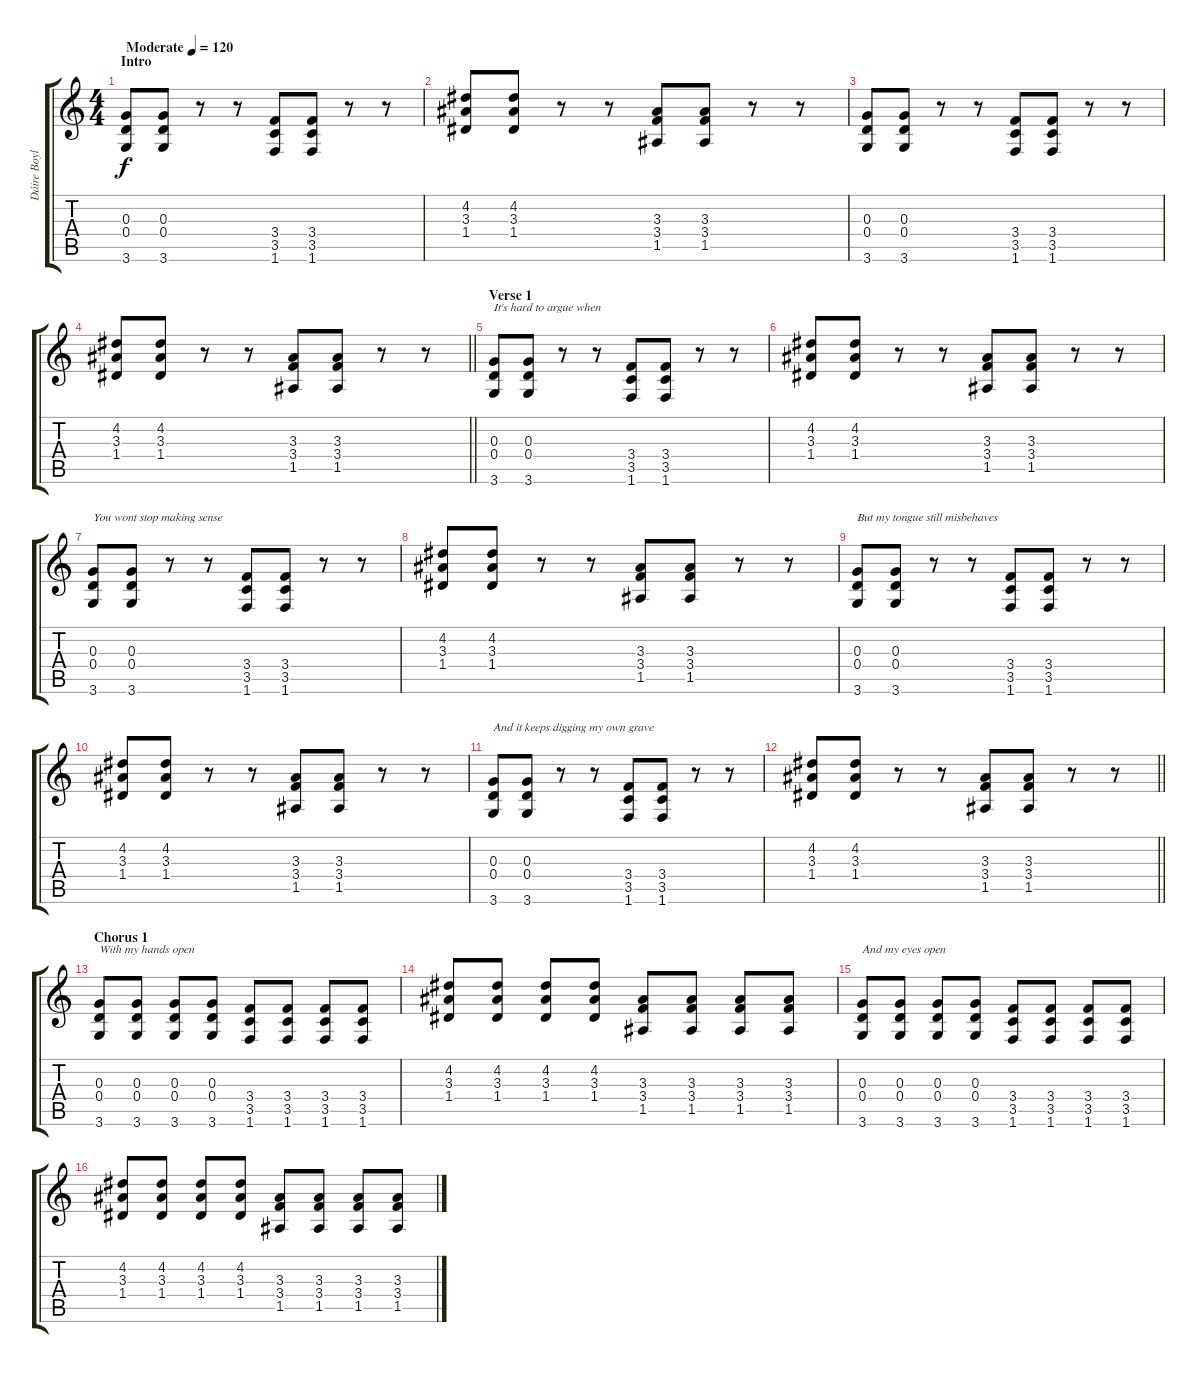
\track ("Dáire Boyle" "Dáire Boyl") {instrument distortionguitar}
\staff {score tabs}
\tuning (E4 B3 G3 D3 A2 E2) {hide}
\ts (4 4)
\section ("" "Intro")
\tempo (120 "Moderate")
\clef g2
\ks c
(0.3 0.4 3.6).8{dy f instrument distortionguitar} (0.3 0.4 3.6).8 r.8 r.8 (3.4 3.5 1.6).8 (3.4 3.5 1.6).8 r.8 r.8 |
(4.2 3.3 1.4).8 (4.2 3.3 1.4).8 r.8 r.8 (3.3 3.4 1.5).8 (3.3 3.4 1.5).8 r.8 r.8 |
(0.3 0.4 3.6).8 (0.3 0.4 3.6).8 r.8 r.8 (3.4 3.5 1.6).8 (3.4 3.5 1.6).8 r.8 r.8 |
\barLineRight lightlight
(4.2 3.3 1.4).8 (4.2 3.3 1.4).8 r.8 r.8 (3.3 3.4 1.5).8 (3.3 3.4 1.5).8 r.8 r.8 |
\section ("" "Verse 1")
(0.3 0.4 3.6).8{txt "It's hard to argue when"} (0.3 0.4 3.6).8 r.8 r.8 (3.4 3.5 1.6).8 (3.4 3.5 1.6).8 r.8 r.8 |
(4.2 3.3 1.4).8 (4.2 3.3 1.4).8 r.8 r.8 (3.3 3.4 1.5).8 (3.3 3.4 1.5).8 r.8 r.8 |
(0.3 0.4 3.6).8{txt "You wont stop making sense"} (0.3 0.4 3.6).8 r.8 r.8 (3.4 3.5 1.6).8 (3.4 3.5 1.6).8 r.8 r.8 |
(4.2 3.3 1.4).8 (4.2 3.3 1.4).8 r.8 r.8 (3.3 3.4 1.5).8 (3.3 3.4 1.5).8 r.8 r.8 |
(0.3 0.4 3.6).8{txt "But my tongue still misbehaves"} (0.3 0.4 3.6).8 r.8 r.8 (3.4 3.5 1.6).8 (3.4 3.5 1.6).8 r.8 r.8 |
(4.2 3.3 1.4).8 (4.2 3.3 1.4).8 r.8 r.8 (3.3 3.4 1.5).8 (3.3 3.4 1.5).8 r.8 r.8 |
(0.3 0.4 3.6).8{txt "And it keeps digging my own grave"} (0.3 0.4 3.6).8 r.8 r.8 (3.4 3.5 1.6).8 (3.4 3.5 1.6).8 r.8 r.8 |
\barLineRight lightlight
(4.2 3.3 1.4).8 (4.2 3.3 1.4).8 r.8 r.8 (3.3 3.4 1.5).8 (3.3 3.4 1.5).8 r.8 r.8 |
\section ("" "Chorus 1")
(0.3 0.4 3.6).8{txt "With my hands open"} (0.3 0.4 3.6).8 (0.3 0.4 3.6).8 (0.3 0.4 3.6).8 (3.4 3.5 1.6).8 (3.4 3.5 1.6).8 (3.4 3.5 1.6).8 (3.4 3.5 1.6).8 |
(4.2 3.3 1.4).8 (4.2 3.3 1.4).8 (4.2 3.3 1.4).8 (4.2 3.3 1.4).8 (3.3 3.4 1.5).8 (3.3 3.4 1.5).8 (3.3 3.4 1.5).8 (3.3 3.4 1.5).8 |
(0.3 0.4 3.6).8{txt "And my eyes open"} (0.3 0.4 3.6).8 (0.3 0.4 3.6).8 (0.3 0.4 3.6).8 (3.4 3.5 1.6).8 (3.4 3.5 1.6).8 (3.4 3.5 1.6).8 (3.4 3.5 1.6).8 |
(4.2 3.3 1.4).8 (4.2 3.3 1.4).8 (4.2 3.3 1.4).8 (4.2 3.3 1.4).8 (3.3 3.4 1.5).8 (3.3 3.4 1.5).8 (3.3 3.4 1.5).8 (3.3 3.4 1.5).8
